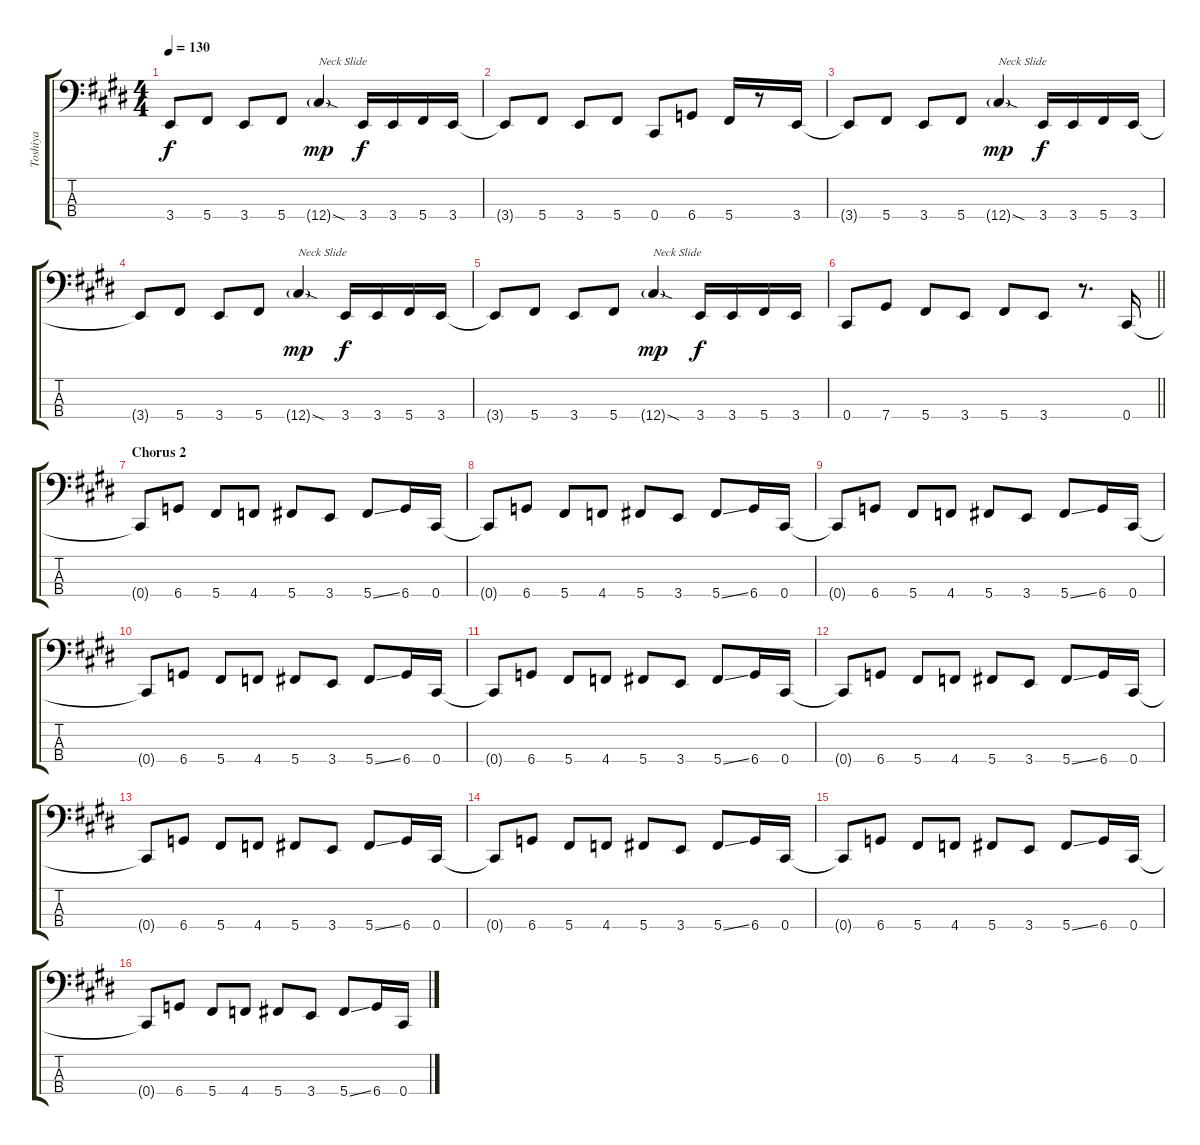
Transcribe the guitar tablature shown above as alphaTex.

\track ("Toshiya" "Toshiya") {instrument electricbasspick}
\staff {score tabs}
\tuning (Eb2 Bb1 Gb1 Db1) {hide}
\ts (4 4)
\tempo 130
\clef f4
\ks e
3.4{t}.8{dy f} 5.4.8 3.4.8 5.4.8 12.4{sod g}.4{txt "Neck Slide" dy mp} 3.4.16{dy f} 3.4.16 5.4.16 3.4.16 |
3.4{t}.8 5.4.8 3.4.8 5.4.8 0.4.8 6.4.8 5.4.16 r.8 3.4.16 |
3.4{t}.8 5.4.8 3.4.8 5.4.8 12.4{sod g}.4{txt "Neck Slide" dy mp} 3.4.16{dy f} 3.4.16 5.4.16 3.4.16 |
3.4{t}.8 5.4.8 3.4.8 5.4.8 12.4{sod g}.4{txt "Neck Slide" dy mp} 3.4.16{dy f} 3.4.16 5.4.16 3.4.16 |
3.4{t}.8 5.4.8 3.4.8 5.4.8 12.4{sod g}.4{txt "Neck Slide" dy mp} 3.4.16{dy f} 3.4.16 5.4.16 3.4.16 |
\barLineRight lightlight
0.4.8 7.4.8 5.4.8 3.4.8 5.4.8 3.4.8 r.8{d} 0.4.16 |
\section ("" "Chorus 2")
0.4{t}.8 6.4.8 5.4.8 4.4.8 5.4.8 3.4.8 5.4{ss}.8 6.4.16 0.4.16 |
0.4{t}.8 6.4.8 5.4.8 4.4.8 5.4.8 3.4.8 5.4{ss}.8 6.4.16 0.4.16 |
0.4{t}.8 6.4.8 5.4.8 4.4.8 5.4.8 3.4.8 5.4{ss}.8 6.4.16 0.4.16 |
0.4{t}.8 6.4.8 5.4.8 4.4.8 5.4.8 3.4.8 5.4{ss}.8 6.4.16 0.4.16 |
0.4{t}.8 6.4.8 5.4.8 4.4.8 5.4.8 3.4.8 5.4{ss}.8 6.4.16 0.4.16 |
0.4{t}.8 6.4.8 5.4.8 4.4.8 5.4.8 3.4.8 5.4{ss}.8 6.4.16 0.4.16 |
0.4{t}.8 6.4.8 5.4.8 4.4.8 5.4.8 3.4.8 5.4{ss}.8 6.4.16 0.4.16 |
0.4{t}.8 6.4.8 5.4.8 4.4.8 5.4.8 3.4.8 5.4{ss}.8 6.4.16 0.4.16 |
0.4{t}.8 6.4.8 5.4.8 4.4.8 5.4.8 3.4.8 5.4{ss}.8 6.4.16 0.4.16 |
0.4{t}.8 6.4.8 5.4.8 4.4.8 5.4.8 3.4.8 5.4{ss}.8 6.4.16 0.4.16
